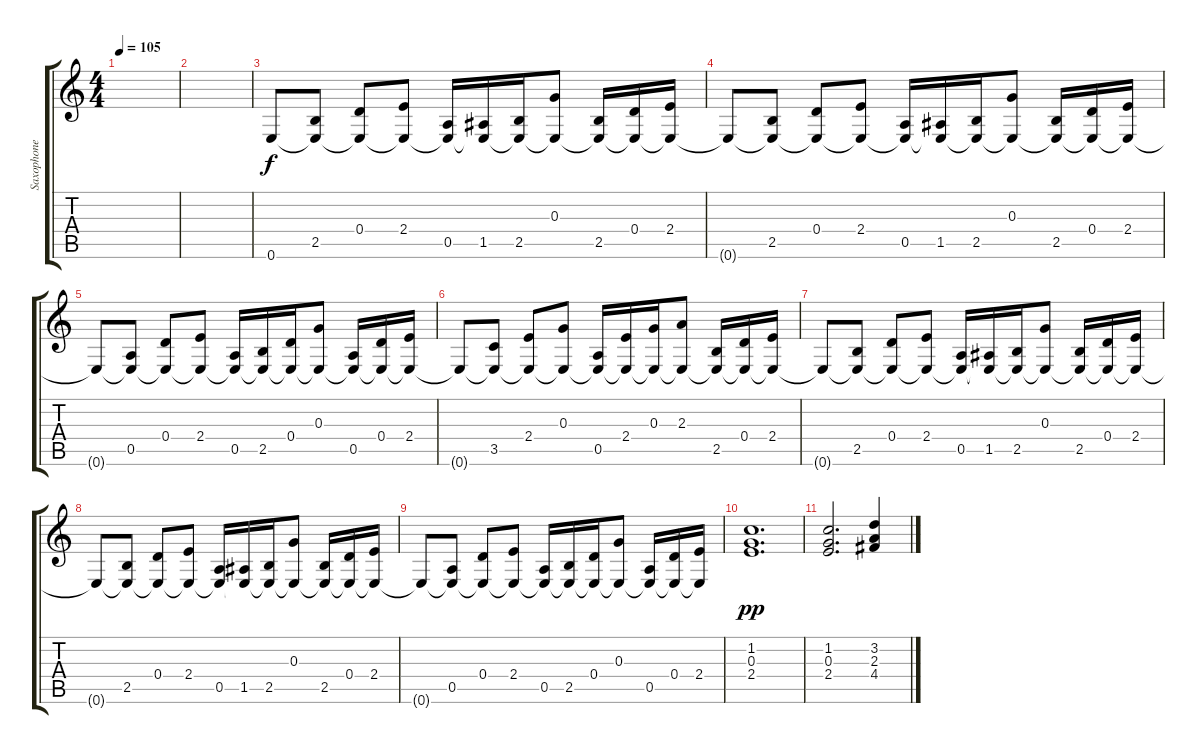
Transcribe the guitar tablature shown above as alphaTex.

\track ("Saxophone : Tenor" "Saxophone ") {instrument distortionguitar}
\staff {score tabs}
\tuning (E4 B3 G3 D3 A2 E2) {hide}
\ts (4 4)
\tempo 105
\clef g2
\ks c
|
|
0.6.8 (2.5 0.6{t}).8 (0.4 0.6{t}).8 (2.4 0.6{t}).8 (0.5 0.6{t}).16 (1.5 0.6{t}).16 (2.5 0.6{t}).16 (0.3 0.6{t}).8 (2.5 0.6{t}).16 (0.4 0.6{t}).16 (2.4 0.6{t}).16 |
0.6{t}.8 (2.5 0.6{t}).8 (0.4 0.6{t}).8 (2.4 0.6{t}).8 (0.5 0.6{t}).16 (1.5 0.6{t}).16 (2.5 0.6{t}).16 (0.3 0.6{t}).8 (2.5 0.6{t}).16 (0.4 0.6{t}).16 (2.4 0.6{t}).16 |
0.6{t}.8 (0.5 0.6{t}).8 (0.4 0.6{t}).8 (2.4 0.6{t}).8 (0.5 0.6{t}).16 (2.5 0.6{t}).16 (0.4 0.6{t}).16 (0.3 0.6{t}).8 (0.5 0.6{t}).16 (0.4 0.6{t}).16 (2.4 0.6{t}).16 |
0.6{t}.8 (3.5 0.6{t}).8 (2.4 0.6{t}).8 (0.3 0.6{t}).8 (0.5 0.6{t}).16 (2.4 0.6{t}).16 (0.3 0.6{t}).16 (2.3 0.6{t}).8 (2.5 0.6{t}).16 (0.4 0.6{t}).16 (2.4 0.6{t}).16 |
0.6{t}.8 (2.5 0.6{t}).8 (0.4 0.6{t}).8 (2.4 0.6{t}).8 (0.5 0.6{t}).16 (1.5 0.6{t}).16 (2.5 0.6{t}).16 (0.3 0.6{t}).8 (2.5 0.6{t}).16 (0.4 0.6{t}).16 (2.4 0.6{t}).16 |
0.6{t}.8 (2.5 0.6{t}).8 (0.4 0.6{t}).8 (2.4 0.6{t}).8 (0.5 0.6{t}).16 (1.5 0.6{t}).16 (2.5 0.6{t}).16 (0.3 0.6{t}).8 (2.5 0.6{t}).16 (0.4 0.6{t}).16 (2.4 0.6{t}).16 |
0.6{t}.8 (0.5 0.6{t}).8 (0.4 0.6{t}).8 (2.4 0.6{t}).8 (0.5 0.6{t}).16 (2.5 0.6{t}).16 (0.4 0.6{t}).16 (0.3 0.6{t}).8 (0.5 0.6{t}).16 (0.4 0.6{t}).16 (2.4 0.6{t}).16 |
(1.2 0.3 2.4).1{d dy pp} |
(1.2 0.3 2.4).2{d} (3.2 2.3 4.4).4
